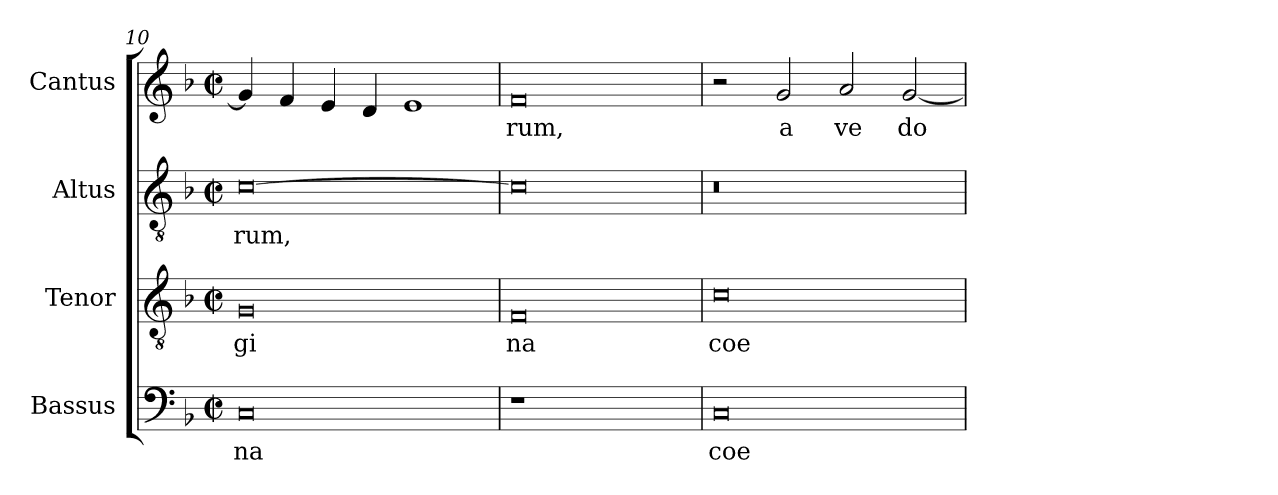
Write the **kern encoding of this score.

**kern	**text	**kern	**text	**kern	**text	**kern	**text
*part4	*part4	*part3	*part3	*part2	*part2	*part1	*part1
*staff4	*staff4	*staff3	*staff3	*staff2	*staff2	*staff1	*staff1
*I"Bassus	*	*I"Tenor	*	*I"Altus	*	*I"Cantus	*
*clefF4	*	*clefGv2	*	*clefGv2	*	*clefG2	*
*k[b-]	*	*k[b-]	*	*k[b-]	*	*k[b-]	*
*F:	*	*F:	*	*F:	*	*F:	*
*M2/2	*	*M2/2	*	*M2/2	*	*M2/2	*
*met(c|)	*	*met(c|)	*	*met(c|)	*	*met(c|)	*
=10	=10	=10	=10	=10	=10	=10	=10
!	!LO:LY:b:cj	!	!LO:LY:b:cj	!	!LO:LY:b	!	!
0C	na	0G	gi	[>0c	rum,	4g/]	.
.	.	.	.	.	.	4f/	.
.	.	.	.	.	.	4e/	.
.	.	.	.	.	.	4d/	.
.	.	.	.	.	.	1e	.
=11	=11	=11	=11	=11	=11	=11	=11
!	!	!	!LO:LY:b:cj	!	!	!	!LO:LY:b:cj
1r	.	0F	na	0c]	.	0f	rum,
1ryy	.	.	.	.	.	.	.
=12	=12	=12	=12	=12	=12	=12	=12
!	!LO:LY:b:cj	!	!LO:LY:b:cj	!	!	!	!
0C	coe	0c	coe	0r	.	2r	.
!	!	!	!	!	!	!	!LO:LY:b:cj
.	.	.	.	.	.	2g/	a
!	!	!	!	!	!	!	!LO:LY:b:cj
.	.	.	.	.	.	2a/	ve
!	!	!	!	!	!	!	!LO:LY:b:cj
.	.	.	.	.	.	[<2g/	do
=	=	=	=	=	=	=	=
*-	*-	*-	*-	*-	*-	*-	*-
